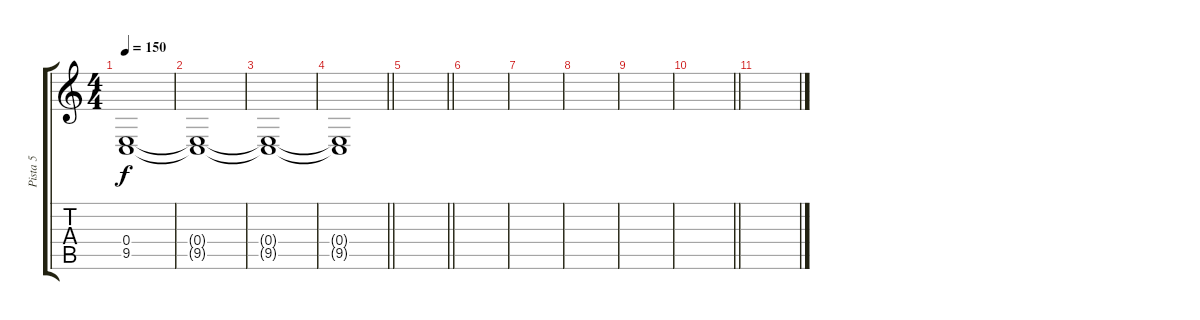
\track ("Pista 5" "Pista 5") {instrument synthstrings1}
\staff {score tabs}
\tuning (E4 C4 G3 C3 G2 C2) {hide}
\ts (4 4)
\tempo 150
\clef g2
\ks c
(0.4{t} 9.5{t}).1{dy f} |
(0.4{t} 9.5{t}).1 |
(0.4{t} 9.5{t}).1 |
\barLineRight lightlight
(0.4{t} 9.5{t}).1 |
\section ("" "")
\barLineRight lightlight
|
|
|
|
|
\barLineRight lightlight
|
\section ("" "")
